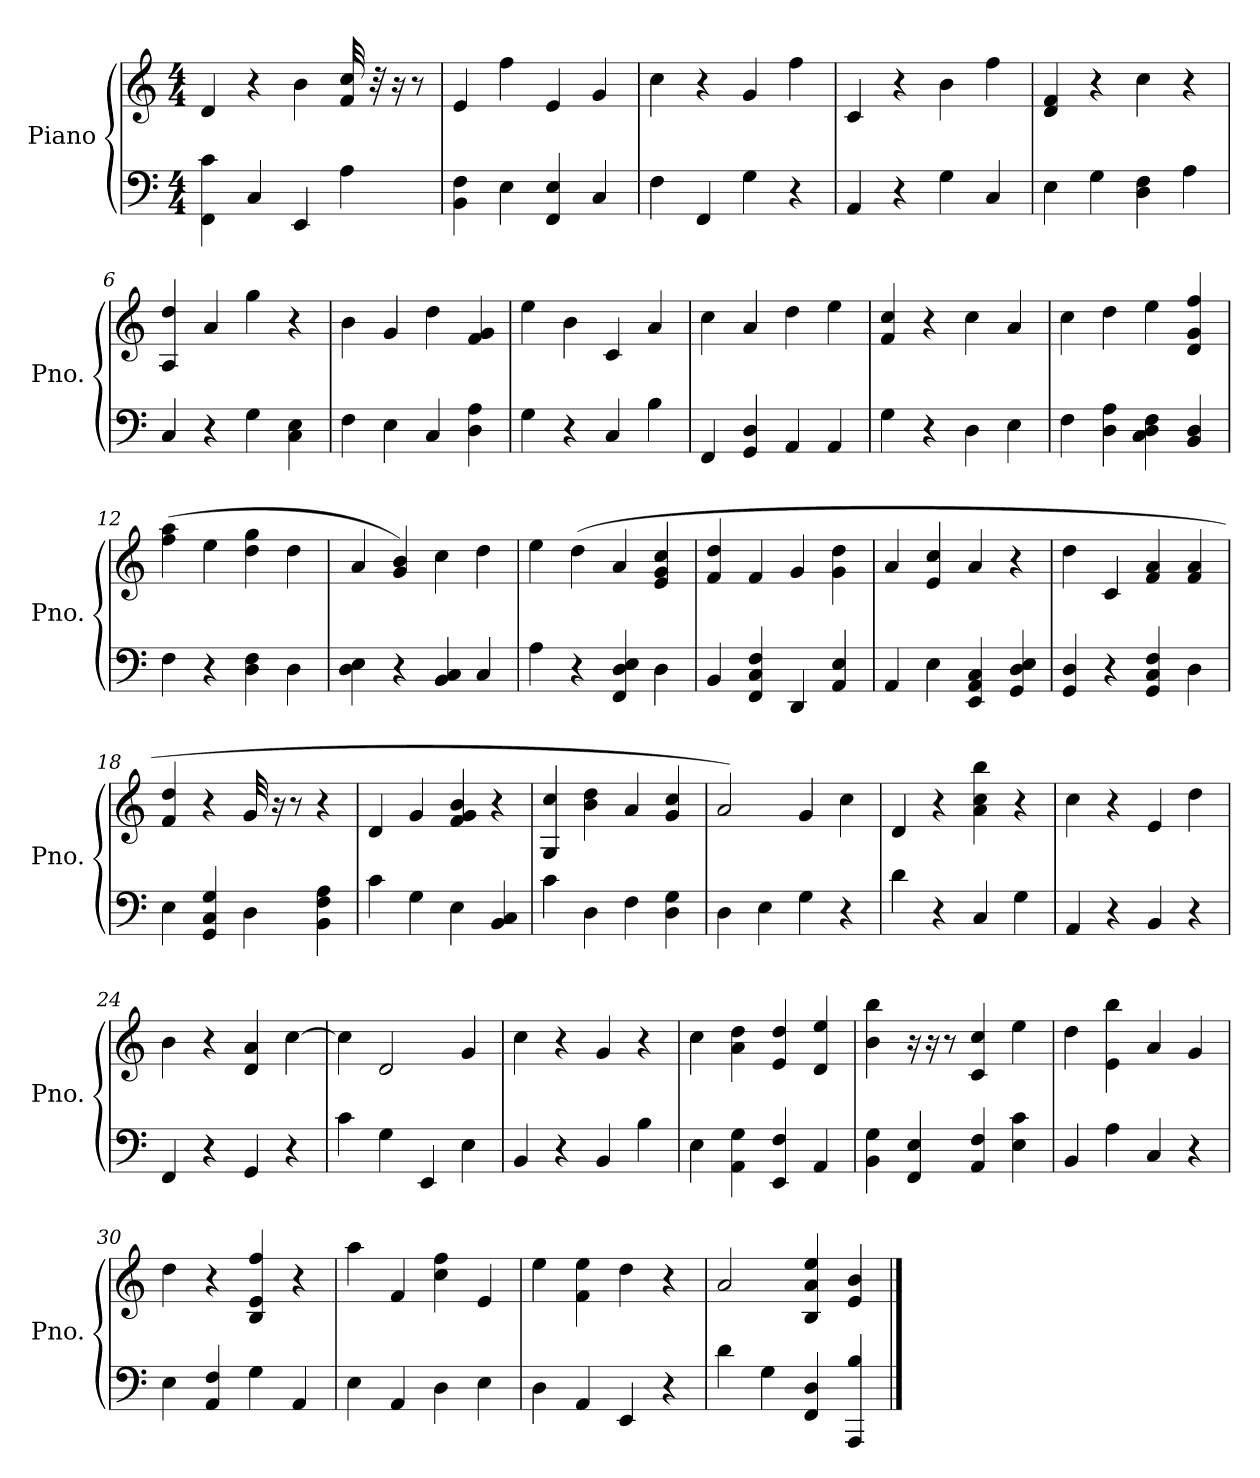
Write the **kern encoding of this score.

**kern	**kern
*part1	*part1
*staff2	*staff1
*I"Piano	*
*I'Pno.	*
*clefF4	*clefG2
*k[]	*k[]
*M4/4	*M4/4
=1	=1
4FF\ 4c\	4d/
4C/	4r
4EE/	4b\
4A\	32f/ 32cc/
.	32r
.	16r
.	8r
=2	=2
4BB\ 4F\	4e/
4E\	4ff\
4FF/ 4E/	4e/
4C/	4g/
=3	=3
4F\	4cc\
4FF/	4r
4G\	4g/
4r	4ff\
=4	=4
4AA/	4c/
4r	4r
4G\	4b\
4C/	4ff\
=5	=5
4E\	4d/ 4f/
4G\	4r
4D\ 4F\	4cc\
4A\	4r
=6	=6
4C/	4A/ 4dd/
4r	4a/
4G\	4gg\
4C\ 4E\	4r
=7	=7
4F\	4b\
4E\	4g/
4C/	4dd\
4D\ 4A\	4f/ 4g/
=8	=8
4G\	4ee\
4r	4b\
4C/	4c/
4B\	4a/
!!LO:LB:g=z
=9	=9
4FF/	4cc\
4GG/ 4D/	4a/
4AA/	4dd\
4AA/	4ee\
=10	=10
4G\	4f/ 4cc/
4r	4r
4D\	4cc\
4E\	4a/
=11	=11
4F\	4cc\
4D\ 4A\	4dd\
4C\ 4D\ 4F\	4ee\
4BB/ 4D/	4d/ 4g/ 4ff/
=12	=12
4F\	(4ff\ 4aa\
4r	4ee\
4D\ 4F\	4dd\ 4gg\
4D\	4dd\
=13	=13
4D\ 4E\	4a/
4r	4g/ 4b/)
4BB/ 4C/	4cc\
4C/	4dd\
=14	=14
4A\	4ee\
4r	(4dd\
4FF/ 4D/ 4E/	4a/
4D\	4e/ 4g/ 4cc/
=15	=15
4BB/	4f/ 4dd/
4FF/ 4C/ 4F/	4f/
4DD/	4g/
4AA/ 4E/	4g\ 4dd\
=16	=16
4AA/	4a/
4E\	4e/ 4cc/
4EE/ 4AA/ 4C/	4a/
4GG/ 4D/ 4E/	4r
!!LO:LB:g=z
=17	=17
4GG/ 4D/	4dd\
4r	4c/
4GG/ 4C/ 4F/	4f/ 4a/
4D\	4f/ 4a/
=18	=18
4E\	4f/ 4dd/
4GG/ 4C/ 4G/	4r
4D\	32g/
.	32rffyy
.	16r
.	8r
4BB\ 4F\ 4A\	4r
=19	=19
4c\	4d/
4G\	4g/
4E\	4f/ 4g/ 4b/
4BB/ 4C/	4r
=20	=20
4c\	4G/ 4cc/
4D\	4b\ 4dd\
4F\	4a/
4D\ 4G\	4g/ 4cc/
=21	=21
4D\	2a/)
4E\	.
4G\	4g/
4r	4cc\
=22	=22
4d\	4d/
4r	4r
4C/	4a\ 4cc\ 4bb\
4G\	4r
=23	=23
4AA/	4cc\
4r	4r
4BB/	4e/
4r	4dd\
=24	=24
4FF/	4b\
4r	4r
4GG/	4d/ 4a/
4r	[4cc\
!!LO:LB:g=z
=25	=25
4c\	4cc\]
4G\	2d/
4EE/	.
4E\	4g/
=26	=26
4BB/	4cc\
4r	4r
4BB/	4g/
4B\	4r
=27	=27
4E\	4cc\
4AA\ 4G\	4a\ 4dd\
4EE/ 4F/	4e/ 4dd/
4AA/	4d/ 4ee/
=28	=28
4BB\ 4G\	4b\ 4bb\
4FF/ 4E/	16r
.	16r
.	8r
4AA/ 4F/	4c/ 4cc/
4E\ 4c\	4ee\
=29	=29
4BB/	4dd\
4A\	4e\ 4bb\
4C/	4a/
4r	4g/
=30	=30
4E\	4dd\
4AA/ 4F/	4r
4G\	4B/ 4e/ 4ff/
4AA/	4r
=31	=31
4E\	4aa\
4AA/	4f/
4D\	4cc\ 4ff\
4E\	4e/
=32	=32
4D\	4ee\
4AA/	4f\ 4ee\
4EE/	4dd\
4r	4r
=33	=33
4d\	2a/
4G\	.
4FF/ 4D/	4B/ 4a/ 4ee/
4AAA/ 4B/	4e/ 4b/
==	==
*-	*-
